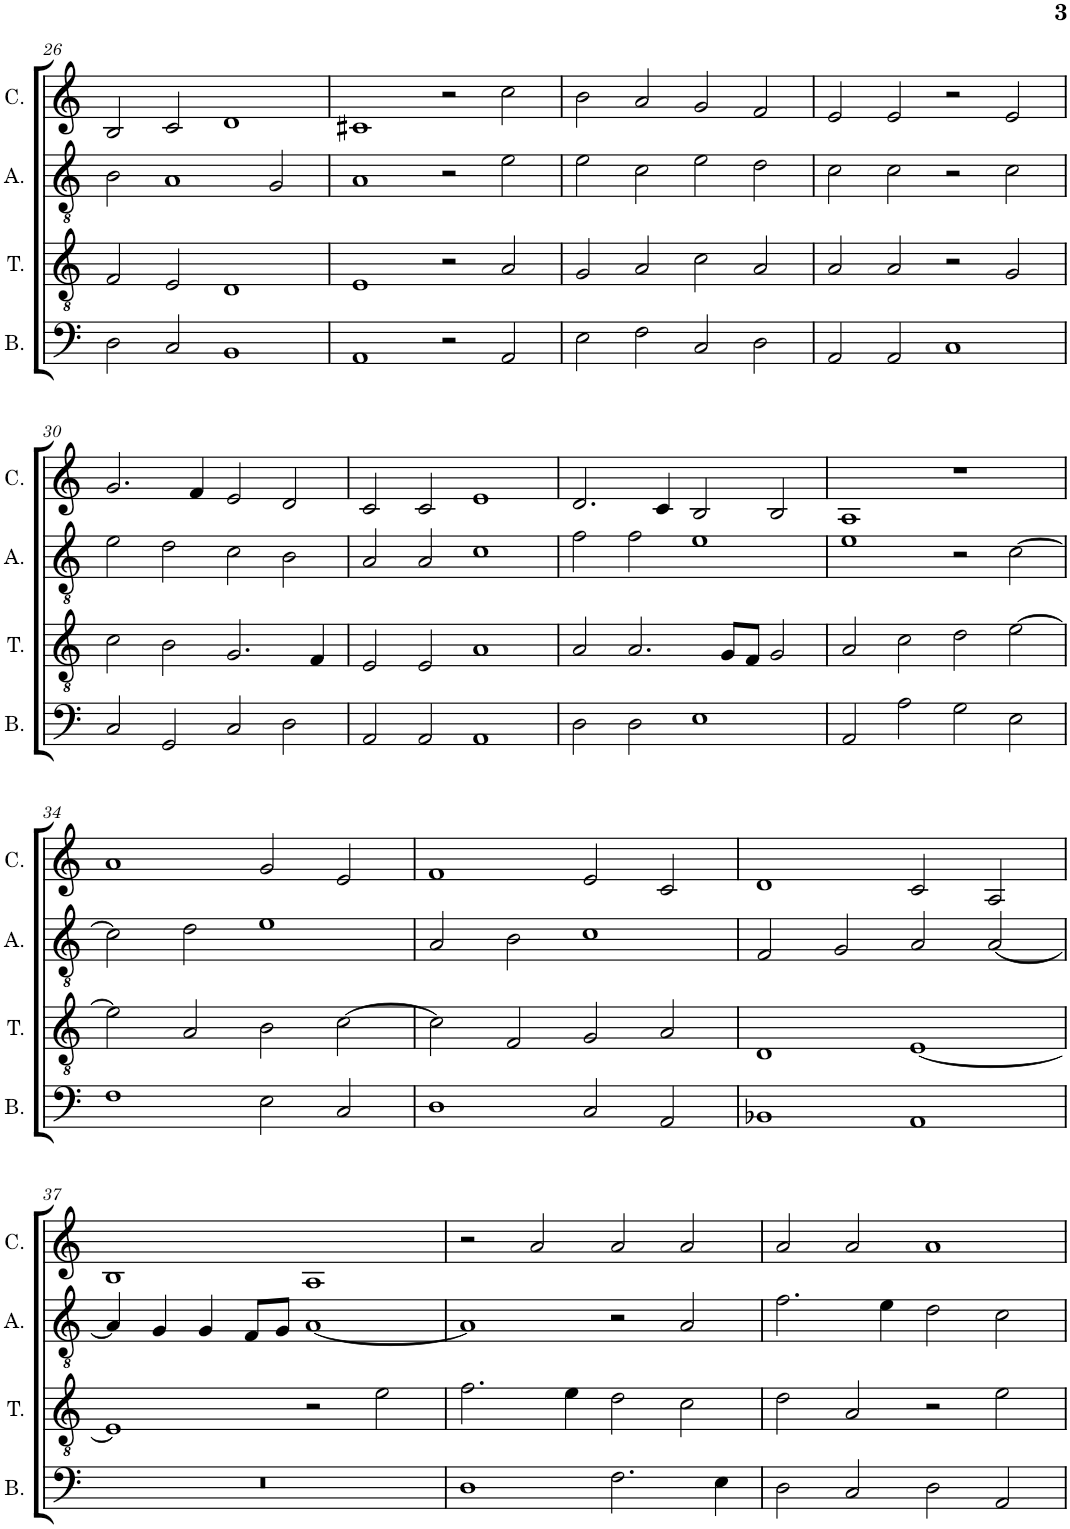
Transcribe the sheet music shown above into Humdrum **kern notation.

**kern	**kern	**kern	**kern
*part4	*part3	*part2	*part1
*staff4	*staff3	*staff2	*staff1
*I"Bassus	*I"Tenor	*I"Altus	*I"Cantus
*I'B.	*I'T.	*I'A.	*I'C.
!!LO:PB:g=z
*clefF4	*clefGv2	*clefGv2	*clefG2
*k[]	*k[]	*k[]	*k[]
*M2/1	*M2/1	*M2/1	*M2/1
=26	=26	=26	=26
2D\	2F/	2B\	2B/
2C/	2E/	1A	2c/
1BB	1D	.	1d
.	.	2G/	.
=27	=27	=27	=27
1AA	1E	1A	1c#X
2r	2r	2r	2r
2AA/	2A/	2e\	2cc\
=28	=28	=28	=28
2E\	2G/	2e\	2b\
2F\	2A/	2c\	2a/
2C/	2c\	2e\	2g/
2D\	2A/	2d\	2f/
=29	=29	=29	=29
2AA/	2A/	2c\	2e/
2AA/	2A/	2c\	2e/
1C	2r	2r	2r
.	2G/	2c\	2e/
!!LO:LB:g=z
=30	=30	=30	=30
2C/	2c\	2e\	2.g/
2GG/	2B\	2d\	.
.	.	.	4f/
2C/	2.G/	2c\	2e/
2D\	.	2B\	2d/
.	4F/	.	.
=31	=31	=31	=31
2AA/	2E/	2A/	2c/
2AA/	2E/	2A/	2c/
1AA	1A	1c	1e
=32	=32	=32	=32
2D\	2A/	2f\	2.d/
2D\	2.A/	2f\	.
.	.	.	4c/
1E	.	1e	2B/
.	8G/L	.	.
.	8F/J	.	.
.	2G/	.	2B/
=33	=33	=33	=33
2AA/	2A/	1e	1A
2A\	2c\	.	.
2G\	2d\	2r	1r
2E\	[2e\	[2c\	.
!!LO:LB:g=z
=34	=34	=34	=34
1F	2e\]	2c\]	1a
.	2A/	2d\	.
2E\	2B\	1e	2g/
2C/	[2c\	.	2e/
=35	=35	=35	=35
1D	2c\]	2A/	1f
.	2F/	2B\	.
2C/	2G/	1c	2e/
2AA/	2A/	.	2c/
=36	=36	=36	=36
1BB-X	1D	2F/	1d
.	.	2G/	.
1AA	[1E	2A/	2c/
.	.	[2A/	2A/
!!LO:LB:g=z
=37	=37	=37	=37
0r	1E]	4A/]	1B
.	.	4G/	.
.	.	4G/	.
.	.	8F/L	.
.	.	8G/J	.
.	2r	[1A	1A
.	2e\	.	.
=38	=38	=38	=38
1D	2.f\	1A]	2r
.	.	.	2a/
.	4e\	.	.
2.F\	2d\	2r	2a/
.	2c\	2A/	2a/
4E\	.	.	.
=39	=39	=39	=39
2D\	2d\	2.f\	2a/
2C/	2A/	.	2a/
.	.	4e\	.
2D\	2r	2d\	1a
2AA/	2e\	2c\	.
=	=	=	=
*-	*-	*-	*-
